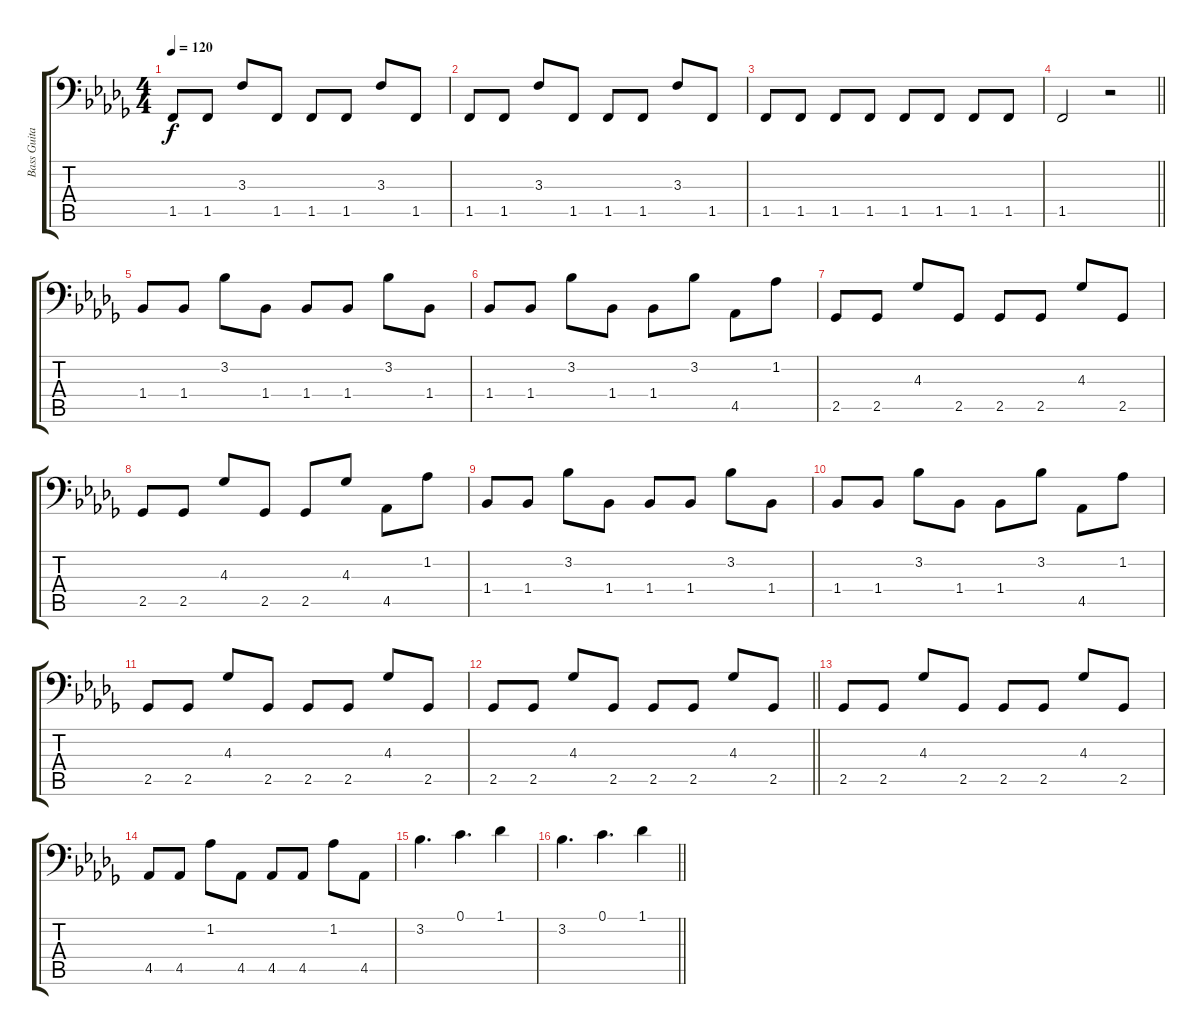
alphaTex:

\track ("Bass Guitar" "Bass Guita") {instrument electricbassfinger}
\staff {score tabs}
\tuning (C3 G2 D2 A1 E1 B0) {hide}
\ts (4 4)
\tempo 120
\clef f4
\ks db
1.5.8{dy f} 1.5.8 3.3.8 1.5.8 1.5.8 1.5.8 3.3.8 1.5.8 |
1.5.8 1.5.8 3.3.8 1.5.8 1.5.8 1.5.8 3.3.8 1.5.8 |
1.5.8 1.5.8 1.5.8 1.5.8 1.5.8 1.5.8 1.5.8 1.5.8 |
\barLineRight lightlight
1.5.2 r.2 |
1.4.8 1.4.8 3.2.8 1.4.8 1.4.8 1.4.8 3.2.8 1.4.8 |
1.4.8 1.4.8 3.2.8 1.4.8 1.4.8 3.2.8 4.5.8 1.2.8 |
2.5.8 2.5.8 4.3.8 2.5.8 2.5.8 2.5.8 4.3.8 2.5.8 |
2.5.8 2.5.8 4.3.8 2.5.8 2.5.8 4.3.8 4.5.8 1.2.8 |
1.4.8 1.4.8 3.2.8 1.4.8 1.4.8 1.4.8 3.2.8 1.4.8 |
1.4.8 1.4.8 3.2.8 1.4.8 1.4.8 3.2.8 4.5.8 1.2.8 |
2.5.8 2.5.8 4.3.8 2.5.8 2.5.8 2.5.8 4.3.8 2.5.8 |
\barLineRight lightlight
2.5.8 2.5.8 4.3.8 2.5.8 2.5.8 2.5.8 4.3.8 2.5.8 |
2.5.8 2.5.8 4.3.8 2.5.8 2.5.8 2.5.8 4.3.8 2.5.8 |
4.5.8 4.5.8 1.2.8 4.5.8 4.5.8 4.5.8 1.2.8 4.5.8 |
3.2.4{d volume 16} 0.1.4{d} 1.1.4 |
\barLineRight lightlight
3.2.4{d} 0.1.4{d} 1.1.4
